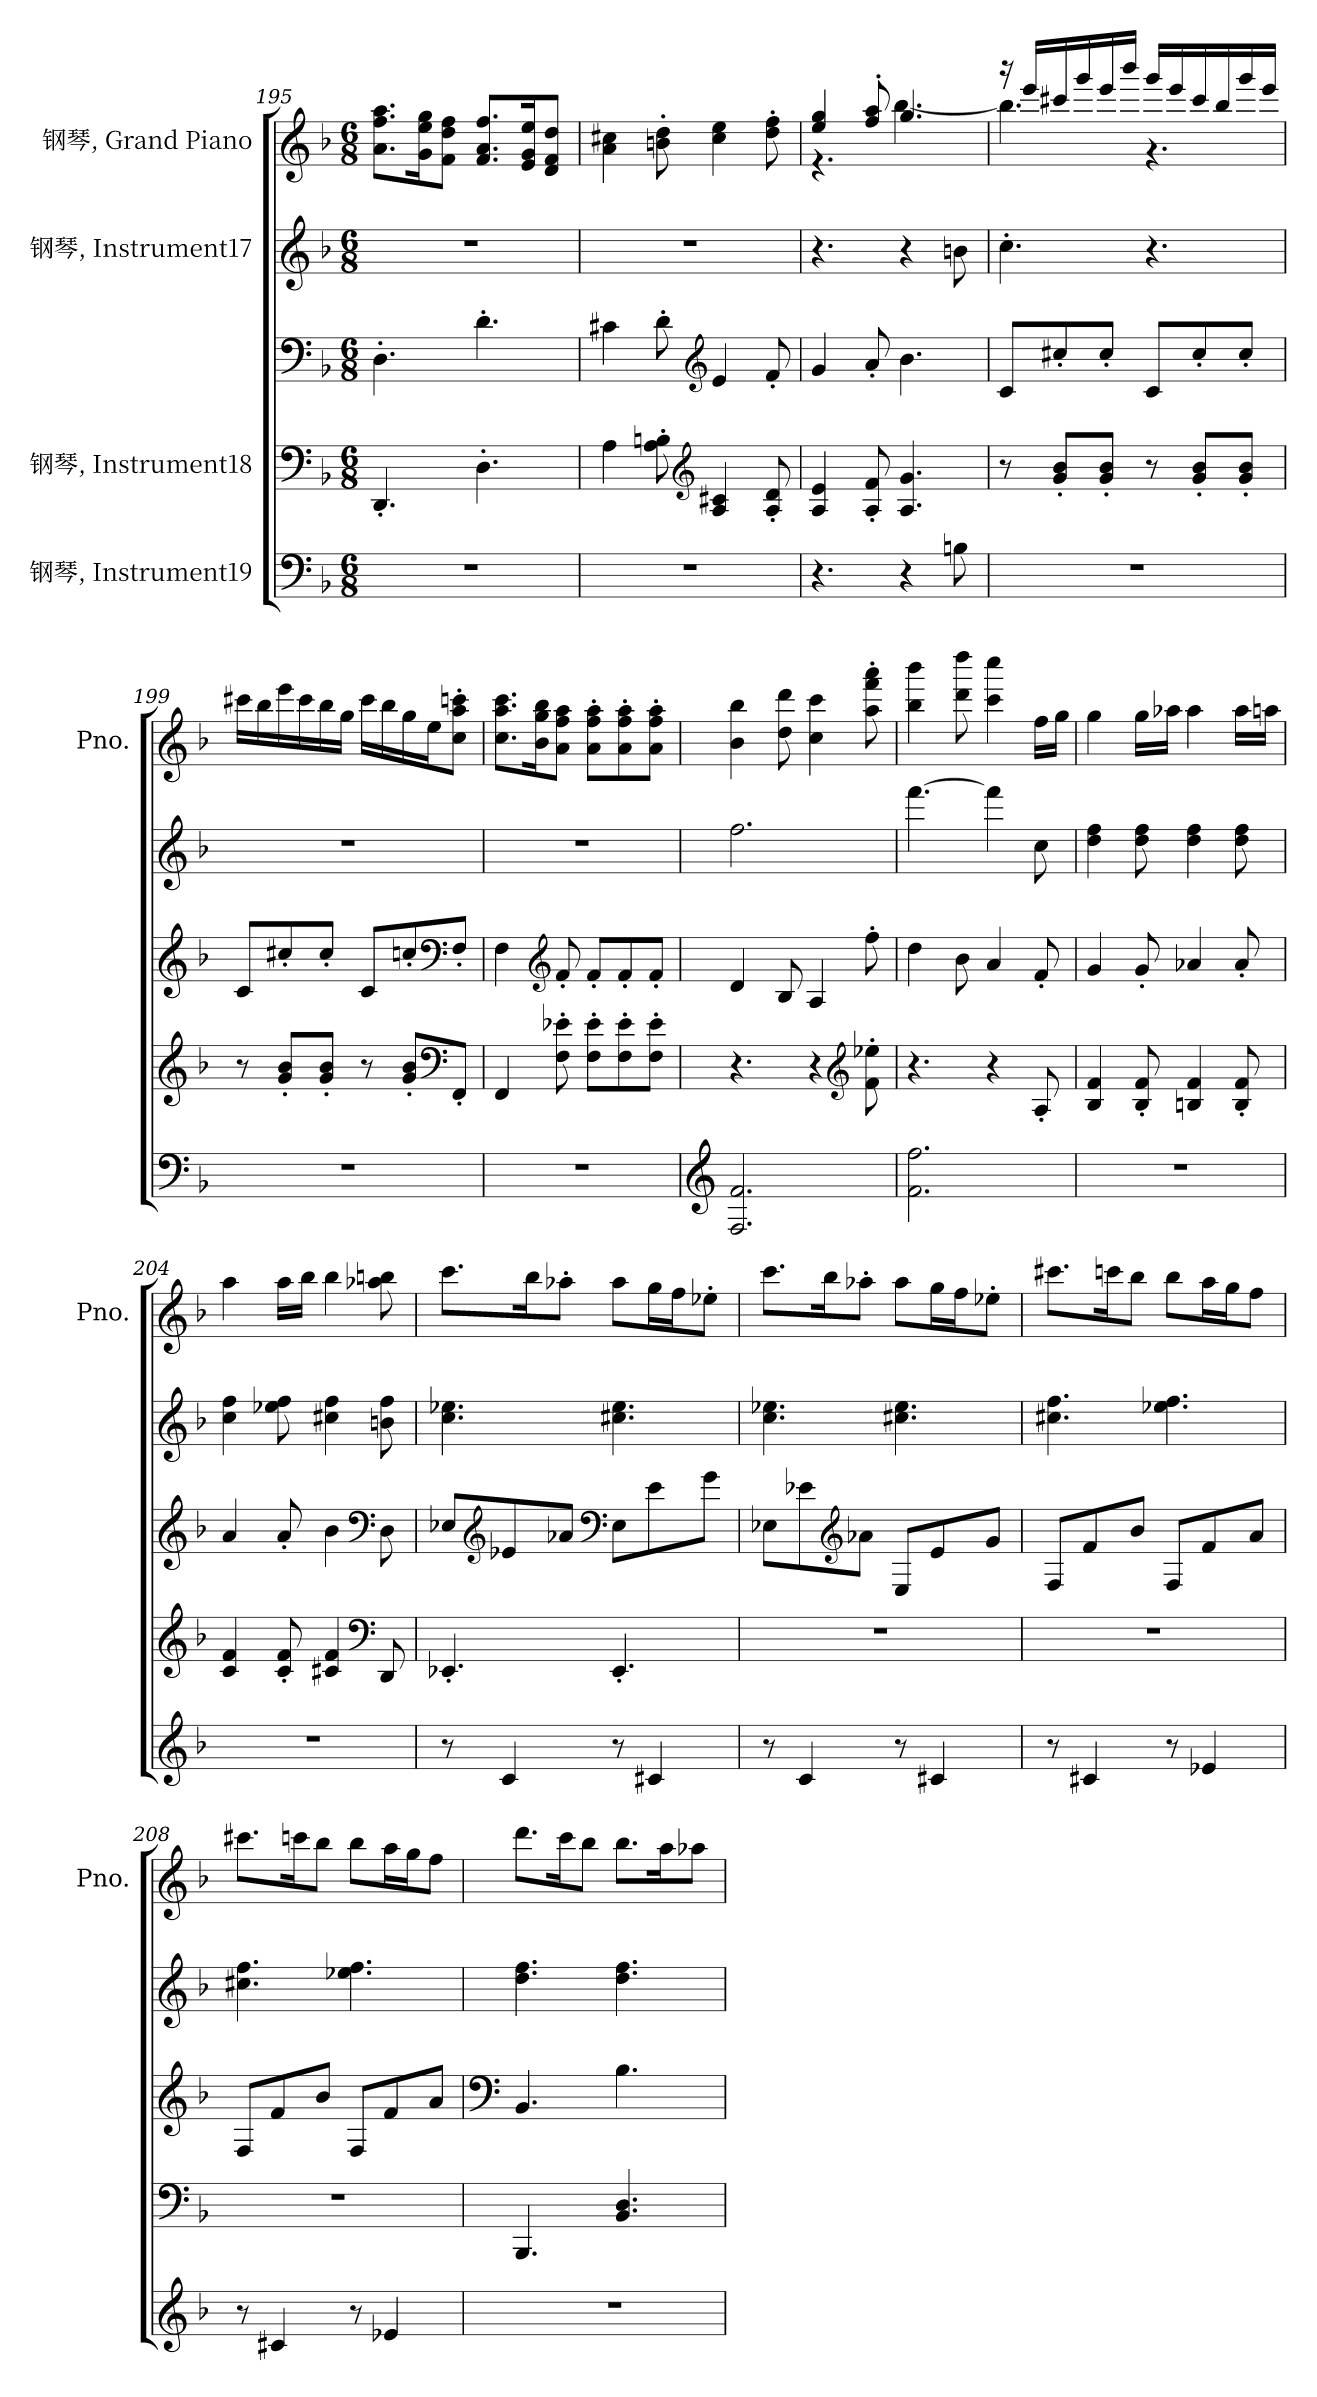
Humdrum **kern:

**kern	**kern	**kern	**kern	**kern
*part4	*part3	*part3	*part2	*part1
*staff5	*staff4	*staff3	*staff2	*staff1
*I"钢琴, Instrument19	*I"钢琴, Instrument18	*	*I"钢琴, Instrument17	*I"钢琴, Grand Piano
*	*	*	*	*I'Pno.
*clefF4	*clefF4	*clefF4	*clefG2	*clefG2
*k[b-]	*k[b-]	*k[b-]	*k[b-]	*k[b-]
*M6/8	*M6/8	*M6/8	*M6/8	*M6/8
=195	=195	=195	=195	=195
2.r	4.DD'/	4.D'\	2.r	8.a\ 8.ff\ 8.aa\L
.	.	.	.	16g\ 16ee\ 16gg\K
.	.	.	.	8f\ 8dd\ 8ff\J
.	4.D'\	4.d'\	.	8.f/ 8.a/ 8.ff/L
.	.	.	.	16e/ 16g/ 16ee/K
.	.	.	.	8d/ 8f/ 8dd/J
=196	=196	=196	=196	=196
2.r	4A\	4c#X\	2.r	4a\ 4cc#X\
.	8A\' 8Bn\'	8d'\	.	8bn\' 8dd\'
*	*clefG2	*clefG2	*	*
.	4A/ 4c#X/	4e/	.	4cc#\ 4ee\
.	8A/' 8d/'	8f'/	.	8dd\' 8ff\'
=197	=197	=197	=197	=197
*	*	*	*	*^
4.r	4A/ 4e/	4g/	4.r	4ee/ 4gg/	4.r
.	8A/' 8f/'	8a'/	.	8ff/' 8aa/'	.
4r	4.A/ 4.g/	4.b-\	4r	4.gg/	[4.bb-\
8Bn\	.	.	8bn\	.	.
!!LO:LB:g=z	!!
=198	=198	=198	=198	=198	=198
2.r	8r	8c/L	4.cc'\	16r	4.bb-\]
.	.	.	.	16eee/LL	.
.	8g/' 8b-/'L	8cc#X'/	.	16ccc#X/	.
.	.	.	.	16ggg/	.
.	8g/' 8b-/'J	8cc#'/J	.	16eee/	.
.	.	.	.	16bbb-/JJ	.
.	8r	8c/L	4.r	16ggg/LL	4.r
.	.	.	.	16eee/	.
.	8g/' 8b-/'L	8cc#'/	.	16ccc#/	.
.	.	.	.	16bb-/	.
.	8g/' 8b-/'J	8cc#'/J	.	16ggg/	.
.	.	.	.	16eee/JJ	.
*	*	*	*	*v	*v
=199	=199	=199	=199	=199
2.r	8r	8c/L	2.r	16ccc#X\LL
.	.	.	.	16bb-\
.	8g/' 8b-/'L	8cc#X'/	.	16eee\
.	.	.	.	16ccc#\
.	8g/' 8b-/'J	8cc#'/J	.	16bb-\
.	.	.	.	16gg\JJ
.	8r	8c/L	.	16ccc#\LL
.	.	.	.	16bb-\
.	8g/' 8b-/'L	8ccn'/	.	16gg\
.	.	.	.	16ee\J
*	*clefF4	*clefF4	*	*
.	8FF'/J	8F'/J	.	8cc\' 8aa\' 8cccn\'J
=200	=200	=200	=200	=200
2.r	4FF/	4F\	2.r	8.cc\ 8.aa\ 8.ccc\L
.	.	.	.	16b-\ 16gg\ 16bb-\K
*	*	*clefG2	*	*
.	8F\' 8e-X\'	8f'/	.	8a\ 8ff\ 8aa\J
.	8F\' 8e-\'L	8f'/L	.	8a\' 8ff\' 8aa\'L
.	8F\' 8e-\'	8f'/	.	8a\' 8ff\' 8aa\'
.	8F\' 8e-\'J	8f'/J	.	8a\' 8ff\' 8aa\'J
!!LO:PB:g=z
=201	=201	=201	=201	=201
*clefG2	*	*	*	*
2.F/ 2.f/	4.r	4d/	2.ff\	4b-\ 4bb-\
.	.	8B-/	.	8dd\ 8ddd\
.	4r	4A/	.	4cc\ 4ccc\
*	*clefG2	*	*	*
.	8f\' 8ee-X\'	8ff'\	.	8aa\' 8fff\' 8aaa\'
=202	=202	=202	=202	=202
2.f\ 2.ff\	4.r	4dd\	[4.fff\	4bb-\ 4bbb-\
.	.	8b-\	.	8ddd\ 8dddd\
.	4r	4a/	4fff\]	4ccc\ 4cccc\
.	8A'/	8f'/	8cc\	16ff\LL
.	.	.	.	16gg\JJ
=203	=203	=203	=203	=203
2.r	4B-/ 4f/	4g/	4dd\ 4ff\	4gg\
.	8B-/' 8f/'	8g'/	8dd\ 8ff\	16gg\LL
.	.	.	.	16aa-X\JJ
.	4Bn/ 4f/	4a-X/	4dd\ 4ff\	4aa-\
.	8B/' 8f/'	8a-'/	8dd\ 8ff\	16aa-\LL
.	.	.	.	16aan\JJ
=204	=204	=204	=204	=204
2.r	4c/ 4f/	4a/	4cc\ 4ff\	4aa\
.	8c/' 8f/'	8a'/	8ee-X\ 8ff\	16aa\LL
.	.	.	.	16bb-\JJ
.	4c#X/ 4f/	4b-\	4cc#X\ 4ff\	4bb-\
*	*clefF4	*clefF4	*	*
.	8DD/	8D\	8bn\ 8ff\	8aa-X\ 8bbn\
!!LO:LB:g=z
=205	=205	=205	=205	=205
8r	4.EE-X'/	8E-X/L	4.cc\ 4.ee-X\	8.ccc\L
*	*	*clefG2	*	*
4c/	.	8e-X/	.	.
.	.	.	.	16bb-\K
.	.	8a-X/J	.	8aa-X'\J
*	*	*clefF4	*	*
8r	4.EE-'/	8E-\L	4.cc#X\ 4.ee-\	8aa-\L
4c#X/	.	8e-\	.	16gg\L
.	.	.	.	16ff\J
.	.	8g\J	.	8ee-X'\J
=206	=206	=206	=206	=206
8r	2.r	8E-X\L	4.cc\ 4.ee-X\	8.ccc\L
4c/	.	8e-X\	.	.
.	.	.	.	16bb-\K
*	*	*clefG2	*	*
.	.	8a-X\J	.	8aa-X'\J
8r	.	8E-/L	4.cc#X\ 4.ee-\	8aa-\L
4c#X/	.	8e-/	.	16gg\L
.	.	.	.	16ff\J
.	.	8g/J	.	8ee-X'\J
=207	=207	=207	=207	=207
8r	2.r	8F/L	4.cc#X\ 4.ff\	8.ccc#X\L
4c#X/	.	8f/	.	.
.	.	.	.	16cccn\K
.	.	8b-/J	.	8bb-\J
8r	.	8F/L	4.ee-X\ 4.ff\	8bb-\L
4e-X/	.	8f/	.	16aa\L
.	.	.	.	16gg\J
.	.	8a/J	.	8ff\J
!!LO:PB:g=z
=208	=208	=208	=208	=208
8r	2.r	8F/L	4.cc#X\ 4.ff\	8.ccc#X\L
4c#X/	.	8f/	.	.
.	.	.	.	16cccn\K
.	.	8b-/J	.	8bb-\J
8r	.	8F/L	4.ee-X\ 4.ff\	8bb-\L
4e-X/	.	8f/	.	16aa\L
.	.	.	.	16gg\J
.	.	8a/J	.	8ff\J
=209	=209	=209	=209	=209
*	*	*clefF4	*	*
2.r	4.BBB-/	4.BB-/	4.dd\ 4.ff\	8.ddd\L
.	.	.	.	16ccc\K
.	.	.	.	8bb-\J
.	4.BB-/ 4.D/	4.B-\	4.dd\ 4.ff\	8.bb-\L
.	.	.	.	16aa\K
.	.	.	.	8aa-X\J
=	=	=	=	=
*-	*-	*-	*-	*-
